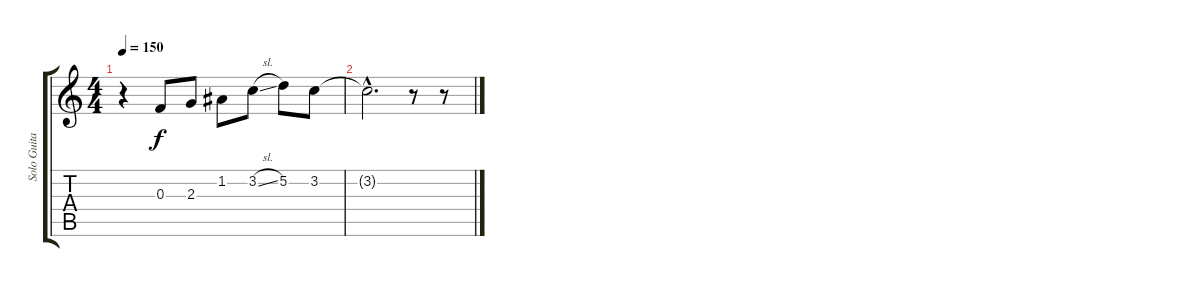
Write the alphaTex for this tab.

\track ("Solo Guitar" "Solo Guita") {instrument overdrivenguitar}
\staff {score tabs}
\tuning (D4 A3 F3 C3 G2 D2) {hide}
\ts (4 4)
\tempo 150
\clef g2
\ks c
r.4{dy f} 0.3.8{volume 12} 2.3.8 1.2.8 3.2{sl}.8 5.2.8 3.2.8 |
3.2{hac t}.2{d volume 0} r.8 r.8
